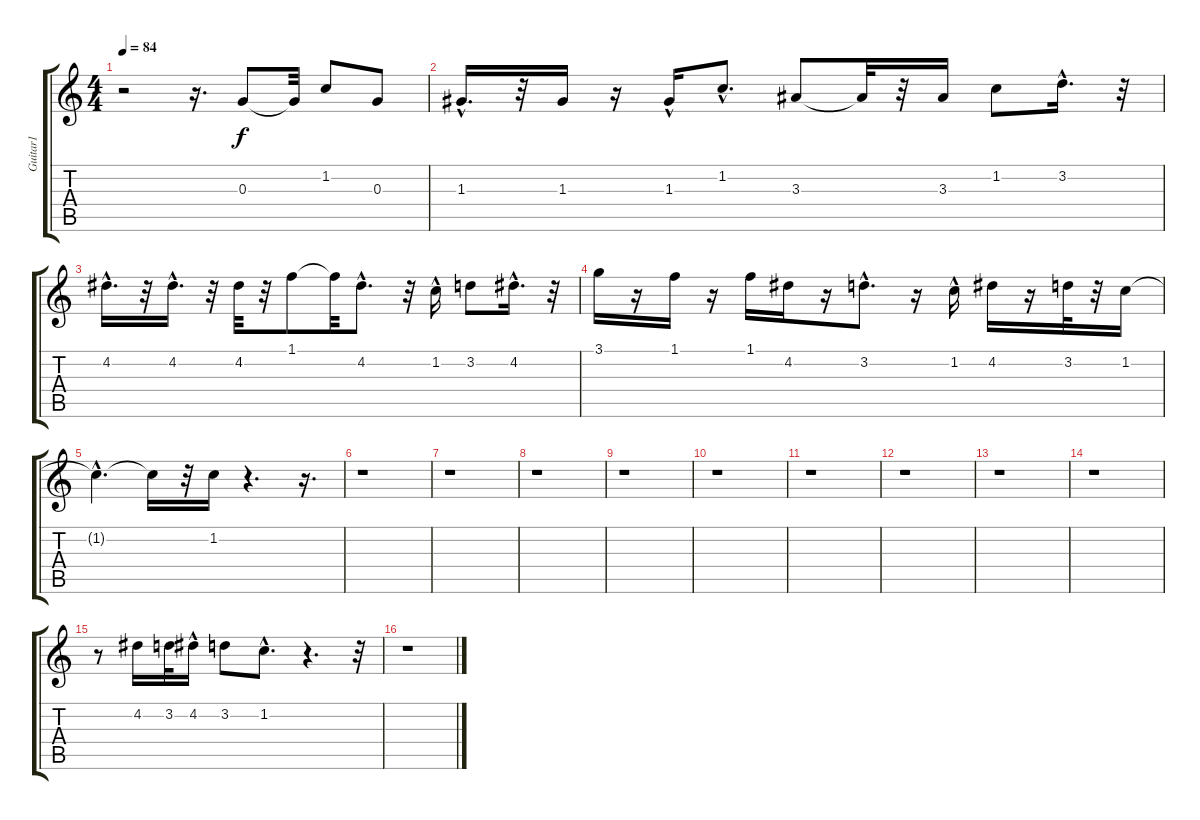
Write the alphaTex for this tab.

\track ("Guitar1" "Guitar1") {instrument distortionguitar}
\staff {score tabs}
\tuning (E4 B3 G3 D3 A2 E2) {hide}
\ts (4 4)
\tempo 84
\clef g2
\ks c
r.2{dy f instrument distortionguitar} r.16{d} 0.3.8 0.3{t}.32 1.2.8 0.3.8 |
1.3{hac}.16{d} r.32 1.3.16 r.16 1.3{hac}.16 1.2{hac}.8{d} 3.3.8 3.3{t}.32 r.32 3.3.16 1.2.8 3.2{hac}.16{d} r.32 |
4.2{hac}.16{d} r.32 4.2{hac}.16{d} r.32 4.2.32 r.32 1.1.8 1.1{t}.32 4.2{hac}.8{d} r.32 1.2{hac}.16 3.2.8 4.2{hac}.16{d} r.32 |
3.1.16 r.16 1.1.16 r.16 1.1.16 4.2.16 r.16 3.2{hac}.8{d} r.16 1.2{hac}.16 4.2.16 r.16 3.2.32 r.32 1.2.16 |
1.2{hac t}.4{d} 1.2{t}.16 r.32 1.2.16 r.4{d} r.16{d} |
r.1 |
r.1 |
r.1 |
r.1 |
r.1 |
r.1 |
r.1 |
r.1 |
r.1 |
r.8 4.2.16 3.2.32 4.2{hac}.16 3.2.8 1.2{hac}.8{d} r.4{d} r.32 |
r.1
